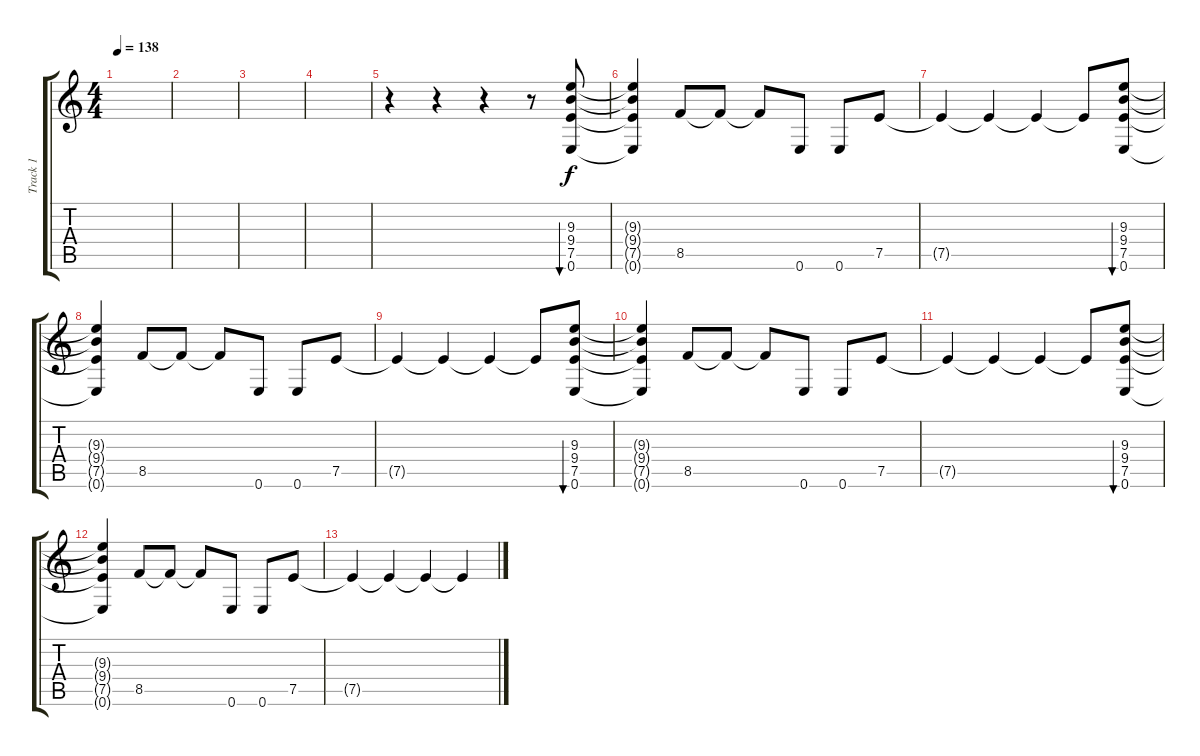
\track ("Track 1" "Track 1") {instrument distortionguitar}
\staff {score tabs}
\tuning (E4 B3 G3 D3 A2 E2) {hide}
\ts (4 4)
\tempo 138
\clef g2
\ks c
|
|
|
|
r.4{volume 16 instrument acousticguitarnylon} r.4 r.4 r.8 (9.3 9.4 7.5 0.6).8{bu 480} |
(9.3{t} 9.4{t} 7.5{t} 0.6{t}).4 8.5.8 8.5{t}.8 8.5{t}.8 0.6.8 0.6.8 7.5.8 |
7.5{t}.4 7.5{t}.4 7.5{t}.4 7.5{t}.8 (9.3 9.4 7.5 0.6).8{bu 480} |
(9.3{t} 9.4{t} 7.5{t} 0.6{t}).4 8.5.8 8.5{t}.8 8.5{t}.8 0.6.8 0.6.8 7.5.8 |
7.5{t}.4 7.5{t}.4 7.5{t}.4 7.5{t}.8 (9.3 9.4 7.5 0.6).8{bu 480} |
(9.3{t} 9.4{t} 7.5{t} 0.6{t}).4 8.5.8 8.5{t}.8 8.5{t}.8 0.6.8 0.6.8 7.5.8 |
7.5{t}.4 7.5{t}.4 7.5{t}.4 7.5{t}.8 (9.3 9.4 7.5 0.6).8{bu 480} |
(9.3{t} 9.4{t} 7.5{t} 0.6{t}).4 8.5.8 8.5{t}.8 8.5{t}.8 0.6.8 0.6.8 7.5.8 |
7.5{t}.4 7.5{t}.4 7.5{t}.4 7.5{t}.4
